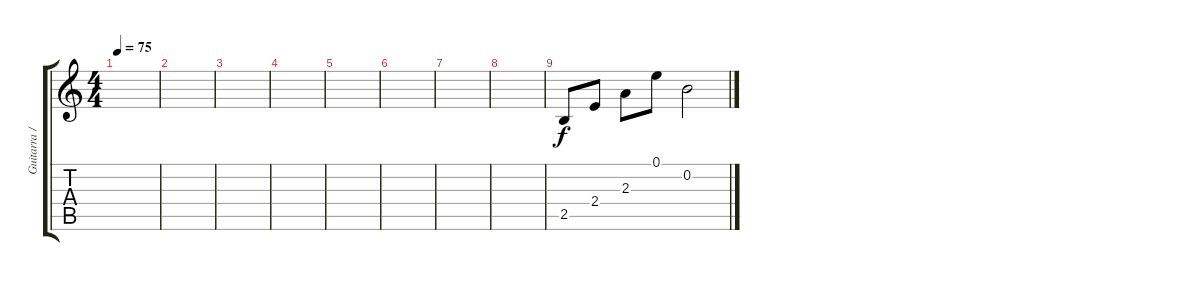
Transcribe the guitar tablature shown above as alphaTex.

\track ("Guitarra / George" "Guitarra /") {instrument distortionguitar}
\staff {score tabs}
\tuning (E4 B3 G3 D3 A2 E2) {hide}
\ts (4 4)
\tempo 75
\clef g2
\ks c
|
|
|
|
|
|
|
|
2.5.8{instrument electricguitarjazz} 2.4.8 2.3.8 0.1.8 0.2.2
